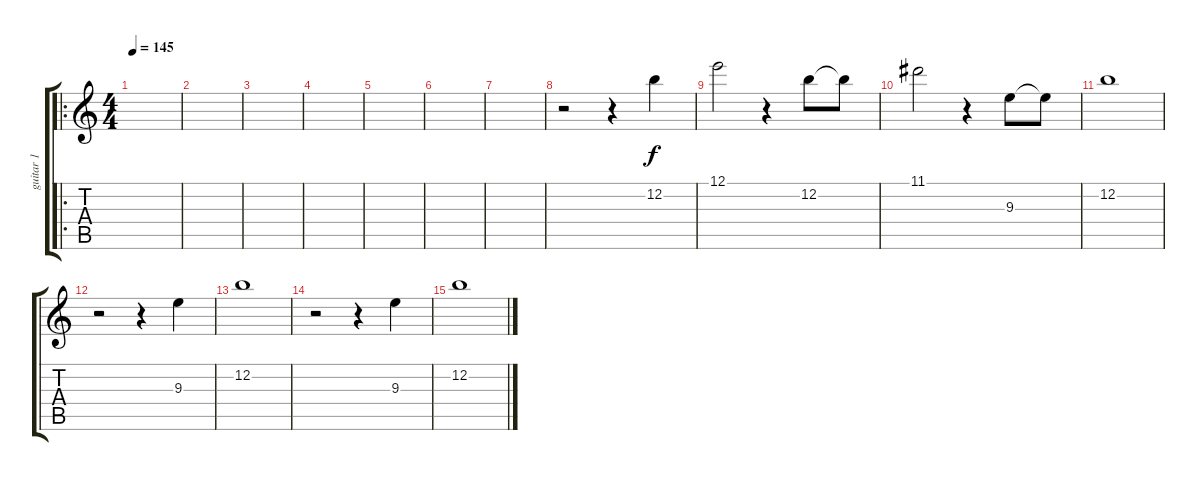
\track ("guitar 1" "guitar 1") {instrument electricguitarjazz}
\staff {score tabs}
\tuning (E4 B3 G3 D3 A2 E2) {hide}
\ro
\ts (4 4)
\tempo 145
\clef g2
\ks c
|
|
|
|
|
|
|
r.2 r.4 12.2.4 |
12.1.2 r.4 12.2.8 12.2{t}.8 |
11.1.2 r.4 9.3.8 9.3{t}.8 |
12.2.1 |
r.2 r.4 9.3.4 |
12.2.1 |
r.2 r.4 9.3.4 |
12.2.1
